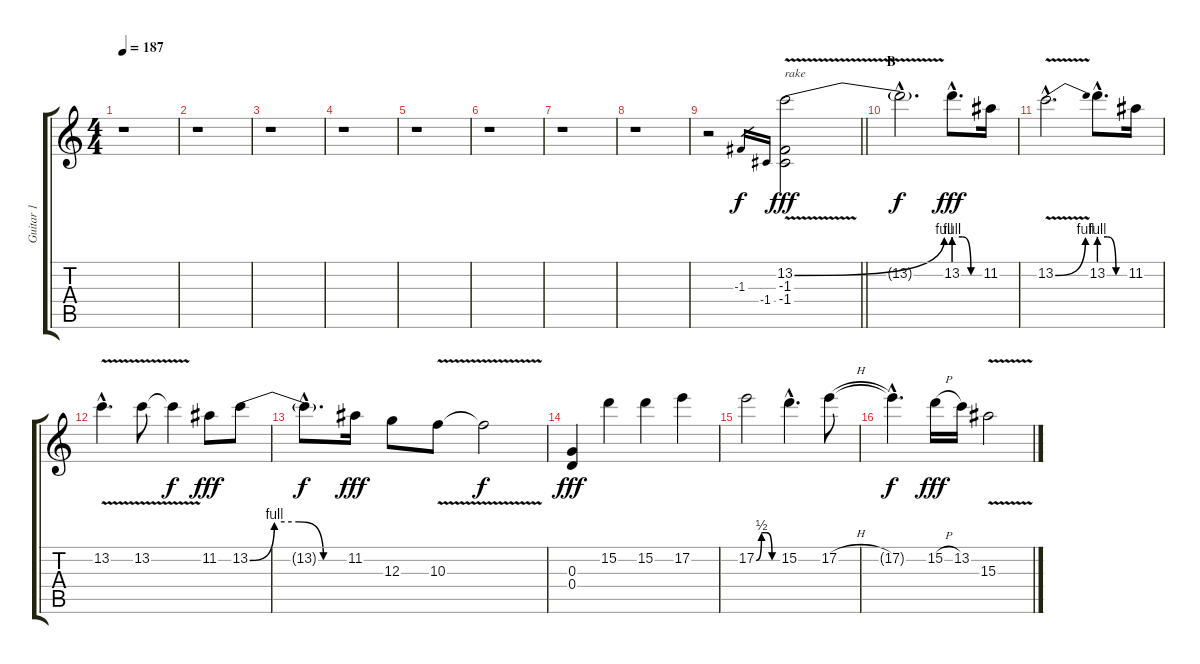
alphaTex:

\track ("Guitar 1" "Guitar 1") {instrument distortionguitar}
\staff {score tabs}
\tuning (E4 B3 G3 D3 A2 E2) {hide}
\ts (4 4)
\tempo 187
\clef g2
\ks c
r.1{dy f} |
r.1 |
r.1 |
r.1 |
r.1 |
r.1 |
r.1 |
r.1 |
\barLineRight lightlight
r.2 -1.3.16{gr} -1.4.16{gr} (13.2{be (bend 0 0 60 4) v} -1.3 -1.4).2{txt "rake" dy fff} |
\section ("" "B")
13.2{hac t}.2{d dy f} 13.2{be (custom 0 4 20 4 40 0 60 0) hac}.8{d dy fff} 11.2.16 |
13.2{be (bend 0 0 60 4) v hac}.2{d} 13.2{be (custom 0 4 20 4 40 0 60 0) hac}.8{d} 11.2.16 |
13.2{v hac}.4{d} 13.2{v}.8 13.2{t}.4{dy f} 11.2.8{dy fff} 13.2{be (custom 0 0 15 4 30 4 45 0 60 0)}.8 |
13.2{hac t}.8{d dy f} 11.2.16{dy fff} 12.3.8 10.3{v}.8 10.3{t}.2{dy f} |
(0.3 0.4).4{dy fff} 15.2.4 15.2.4 17.2.4 |
17.2{be (custom 0 0 15 2 30 2 45 0 60 0)}.2 15.2{hac}.4{d} 17.2{h}.8 |
17.2{hac t}.4{d dy f} 15.2{h}.16{dy fff} 13.2.16 15.3{v}.2
